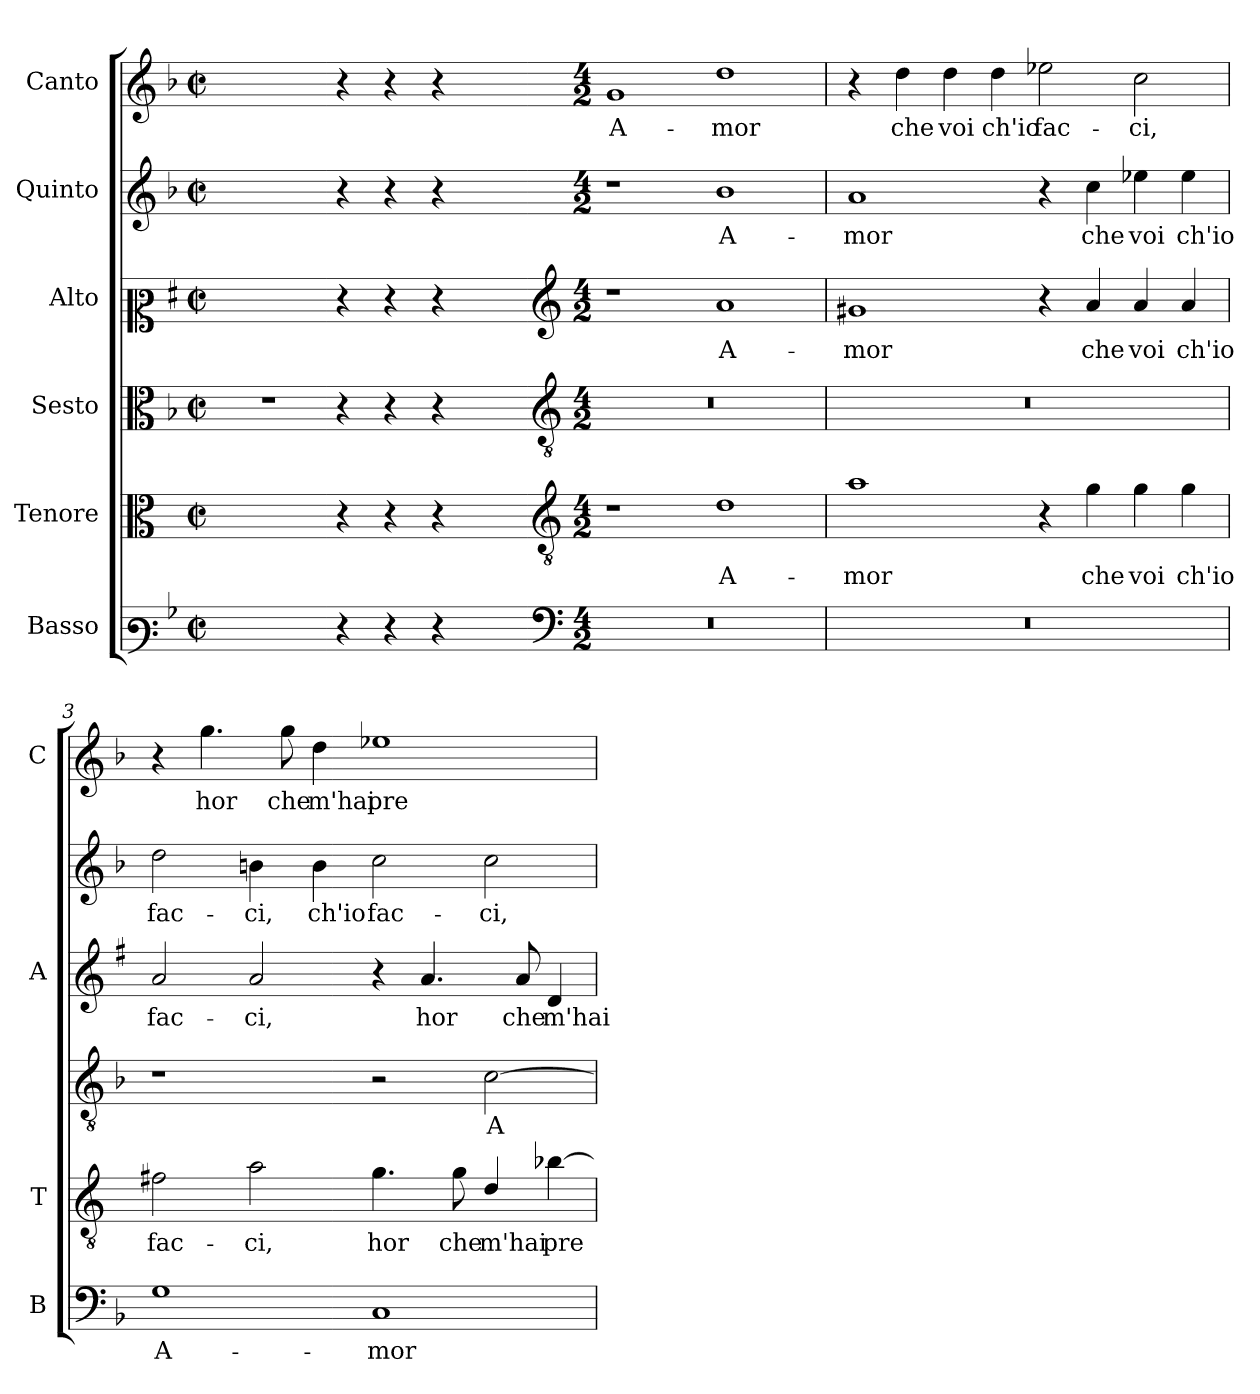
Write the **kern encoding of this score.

**kern	**text	**kern	**text	**kern	**text	**kern	**text	**kern	**text	**kern	**text
*part6	*part6	*part5	*part5	*part4	*part4	*part3	*part3	*part2	*part2	*part1	*part1
*staff6	*staff6	*staff5	*staff5	*staff4	*staff4	*staff3	*staff3	*staff2	*staff2	*staff1	*staff1
*I"Basso	*	*I"Tenore	*	*I"Sesto	*	*I"Alto	*	*I"Quinto	*	*I"Canto	*
*I'B	*	*I'T	*	*	*	*I'A	*	*	*	*I'C	*
*clefF3	*	*clefC3	*	*clefC3	*	*clefC2	*	*clefG2	*	*clefG2	*
*	*	*ITrd4c7	*	*	*	*ITrd1c2	*	*	*	*	*
*k[b-]	*	*k[b-]	*	*k[b-]	*	*k[b-]	*	*k[b-]	*	*k[b-]	*
*F:	*	*F:	*	*F:	*	*F:	*	*F:	*	*F:	*
*M2/2	*	*M2/2	*	*M2/2	*	*M2/2	*	*M2/2	*	*M2/2	*
*met(c|)	*	*met(c|)	*	*met(c|)	*	*met(c|)	*	*met(c|)	*	*met(c|)	*
=	=	=	=	=	=	=	=	=	=	=	=
1ryy	.	1ryy	.	1r	.	1ryy	.	1ryy	.	1ryy	.
=1X-	=1X-	=1X-	=1X-	=1X-	=1X-	=1X-	=1X-	=1X-	=1X-	=1X-	=1X-
4r	.	4r	.	4r	.	4r	.	4r	.	4r	.
4r	.	4r	.	4r	.	4r	.	4r	.	4r	.
4r	.	4r	.	4r	.	4r	.	4r	.	4r	.
4ryy	.	4ryy	.	4ryy	.	4ryy	.	4ryy	.	4ryy	.
=1-	=1-	=1-	=1-	=1-	=1-	=1-	=1-	=1-	=1-	=1-	=1-
*clefF4	*	*clefGv2	*	*clefGv2	*	*clefG2	*	*	*	*	*
*M4/2	*	*M4/2	*	*M4/2	*	*M4/2	*	*M4/2	*	*M4/2	*
!	!	!	!	!	!	!	!	!	!	!	!LO:LY:b
0r	.	1r	.	0r	.	1r	.	1r	.	1g	A-
!	!	!	!LO:LY:b	!	!	!	!LO:LY:b	!	!LO:LY:b	!	!LO:LY:b
.	.	1G	A-	.	.	1g	A-	1b-	A-	1dd	-mor
=2	=2	=2	=2	=2	=2	=2	=2	=2	=2	=2	=2
!	!	!	!LO:LY:b	!	!	!	!LO:LY:b	!	!LO:LY:b	!	!
0r	.	1d	-mor	0r	.	1f#X	-mor	1a	-mor	4r	.
!	!	!	!	!	!	!	!	!	!	!	!LO:LY:b
.	.	.	.	.	.	.	.	.	.	4dd\	che
!	!	!	!	!	!	!	!	!	!	!	!LO:LY:b
.	.	.	.	.	.	.	.	.	.	4dd\	voi
!	!	!	!	!	!	!	!	!	!	!	!LO:LY:b
.	.	.	.	.	.	.	.	.	.	4dd\	ch'io
!	!	!	!	!	!	!	!	!	!	!	!LO:LY:b
.	.	4r	.	.	.	4r	.	4r	.	2ee-X\	fac-
!	!	!	!LO:LY:b	!	!	!	!LO:LY:b	!	!LO:LY:b	!	!
.	.	4c\	che	.	.	4g/	che	4cc\	che	.	.
!	!	!	!LO:LY:b	!	!	!	!LO:LY:b	!	!LO:LY:b	!	!LO:LY:b
.	.	4c\	voi	.	.	4g/	voi	4ee-X\	voi	2cc\	-ci,
!	!	!	!LO:LY:b	!	!	!	!LO:LY:b	!	!LO:LY:b	!	!
.	.	4c\	ch'io	.	.	4g/	ch'io	4ee-\	ch'io	.	.
=3	=3	=3	=3	=3	=3	=3	=3	=3	=3	=3	=3
!	!LO:LY:b	!	!LO:LY:b	!	!	!	!LO:LY:b	!	!LO:LY:b	!	!
1G	A-	2Bn\	fac-	1r	.	2g/	fac-	2dd\	fac-	4r	.
!	!	!	!	!	!	!	!	!	!	!	!LO:LY:b
.	.	.	.	.	.	.	.	.	.	4.gg\	hor
!	!	!	!LO:LY:b	!	!	!	!LO:LY:b	!	!LO:LY:b	!	!
.	.	2d\	-ci,	.	.	2g/	-ci,	4bn\	-ci,	.	.
!	!	!	!	!	!	!	!	!	!	!	!LO:LY:b
.	.	.	.	.	.	.	.	.	.	8gg\	che
!	!	!	!	!	!	!	!	!	!LO:LY:b	!	!LO:LY:b
.	.	.	.	.	.	.	.	4b\	ch'io	4dd\	m'hai
!	!LO:LY:b	!	!LO:LY:b	!	!	!	!	!	!LO:LY:b	!	!LO:LY:b
1C	-mor	4.c\	hor	2r	.	4r	.	2cc\	fac-	1ee-X	pre-
!	!	!	!	!	!	!	!LO:LY:b	!	!	!	!
.	.	.	.	.	.	4.g/	hor	.	.	.	.
!	!	!	!LO:LY:b	!	!	!	!	!	!	!	!
.	.	8c\	che	.	.	.	.	.	.	.	.
!	!	!	!LO:LY:b	!	!LO:LY:b	!	!	!	!LO:LY:b	!	!
.	.	4G/	m'hai	[2c\	A-	.	.	2cc\	-ci,	.	.
!	!	!	!	!	!	!	!LO:LY:b	!	!	!	!
.	.	.	.	.	.	8g/	che	.	.	.	.
!	!	!	!LO:LY:b	!	!	!	!LO:LY:b	!	!	!	!
.	.	[4e-X\	pre-	.	.	4c/	m'hai	.	.	.	.
=	=	=	=	=	=	=	=	=	=	=	=
*-	*-	*-	*-	*-	*-	*-	*-	*-	*-	*-	*-
